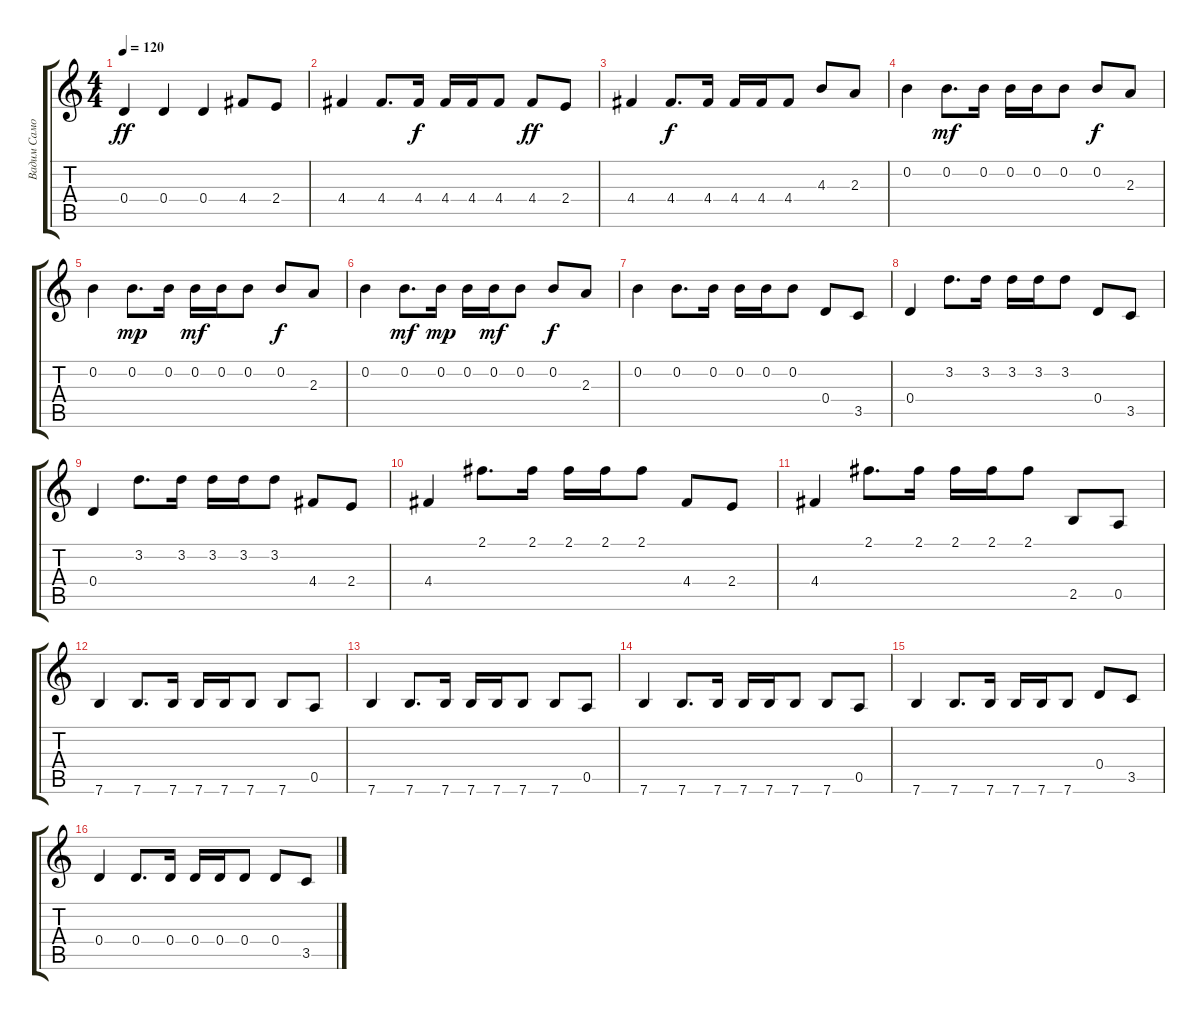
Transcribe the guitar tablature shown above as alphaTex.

\track ("Вадим Самойлов" "Вадим Само") {instrument electricguitarjazz}
\staff {score tabs}
\tuning (E4 B3 G3 D3 A2 E2) {hide}
\ts (4 4)
\tempo 120
\clef g2
\ks c
0.4.4{dy ff} 0.4.4 0.4.4 4.4.8 2.4.8 |
4.4.4 4.4.8{d} 4.4.16{dy f} 4.4.16 4.4.16 4.4.8 4.4.8{dy ff} 2.4.8 |
4.4.4 4.4.8{d dy f} 4.4.16 4.4.16 4.4.16 4.4.8 4.3.8 2.3.8 |
0.2.4 0.2.8{d dy mf} 0.2.16 0.2.16 0.2.16 0.2.8 0.2.8{dy f} 2.3.8 |
0.2.4 0.2.8{d dy mp} 0.2.16 0.2.16{dy mf} 0.2.16 0.2.8 0.2.8{dy f} 2.3.8 |
0.2.4 0.2.8{d dy mf} 0.2.16{dy mp} 0.2.16 0.2.16{dy mf} 0.2.8 0.2.8{dy f} 2.3.8 |
0.2.4 0.2.8{d} 0.2.16 0.2.16 0.2.16 0.2.8 0.4.8 3.5.8 |
0.4.4 3.2.8{d} 3.2.16 3.2.16 3.2.16 3.2.8 0.4.8 3.5.8 |
0.4.4 3.2.8{d} 3.2.16 3.2.16 3.2.16 3.2.8 4.4.8 2.4.8 |
4.4.4 2.1.8{d} 2.1.16 2.1.16 2.1.16 2.1.8 4.4.8 2.4.8 |
4.4.4 2.1.8{d} 2.1.16 2.1.16 2.1.16 2.1.8 2.5.8 0.5.8 |
7.6.4 7.6.8{d} 7.6.16 7.6.16 7.6.16 7.6.8 7.6.8 0.5.8 |
7.6.4 7.6.8{d} 7.6.16 7.6.16 7.6.16 7.6.8 7.6.8 0.5.8 |
7.6.4 7.6.8{d} 7.6.16 7.6.16 7.6.16 7.6.8 7.6.8 0.5.8 |
7.6.4 7.6.8{d} 7.6.16 7.6.16 7.6.16 7.6.8 0.4.8 3.5.8 |
0.4.4 0.4.8{d} 0.4.16 0.4.16 0.4.16 0.4.8 0.4.8 3.5.8
